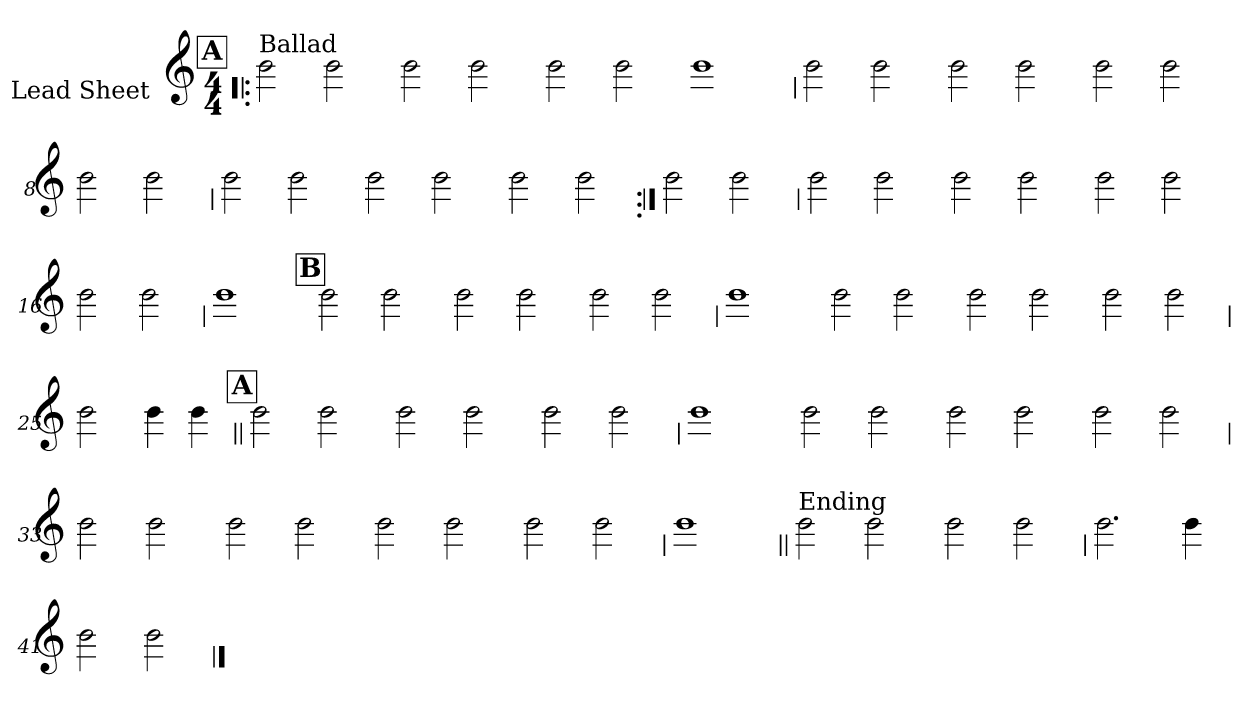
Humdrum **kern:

**kern
*part1
*staff1
*I"Lead Sheet
*stria0
*clefG2
*k[]
*C:
*M4/4
!!LO:REH:place=s1:a:t=A
=1!|:
!LO:TX:a:t=Ballad
2b
2b
=2-
2b
2b
=3-
2b
2b
=4-
1b
!!LO:LB:g=z
=5
2b
2b
=6-
2b
2b
=7-
2b
2b
=8-
2b
2b
!!LO:LB:g=z
=9
2b
2b
=10-
2b
2b
=11-
2b
2b
=12:|!
2b
2b
!!LO:LB:g=z
=13
2b
2b
=14-
2b
2b
=15-
2b
2b
=16-
2b
2b
!!LO:LB:g=z
=17
1b
!!LO:REH:place=s1:a:t=B
=18-
2b
2b
=19-
2b
2b
=20-
2b
2b
!!LO:LB:g=z
=21
1b
=22-
2b
2b
=23-
2b
2b
=24-
2b
2b
!!LO:LB:g=z
=25
2b
4b
4b
!!LO:REH:place=s1:a:t=A
=26||
2b
2b
=27-
2b
2b
=28-
2b
2b
!!LO:LB:g=z
=29
1b
=30-
2b
2b
=31-
2b
2b
=32-
2b
2b
!!LO:LB:g=z
=33
2b
2b
=34-
2b
2b
=35-
2b
2b
=36-
2b
2b
!!LO:LB:g=z
=37
1b
=38||
!LO:TX:a:t=Ending
2b
2b
=39-
2b
2b
!!LO:LB:g=z
=40
2.b
4b
=41-
2b
2b
==
*-
